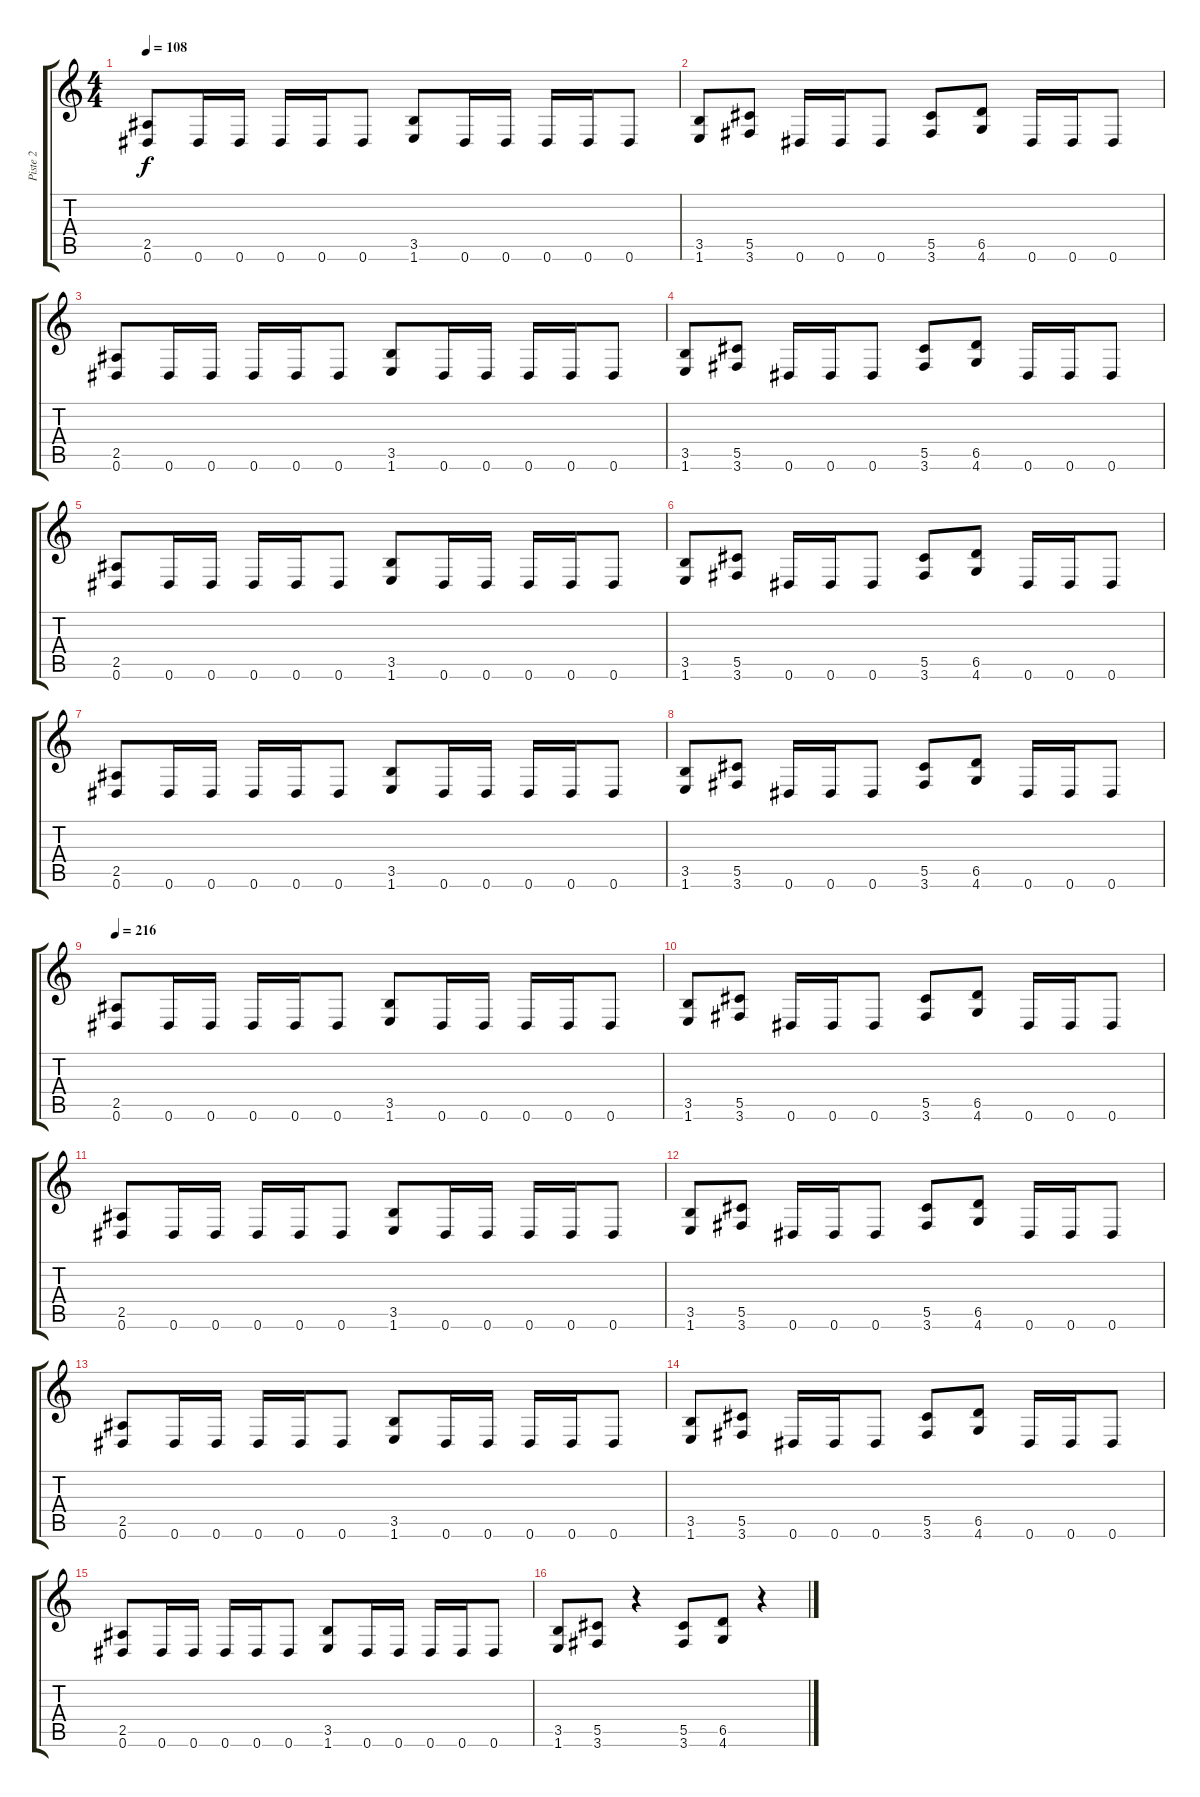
\track ("Piste 2" "Piste 2") {instrument distortionguitar}
\staff {score tabs}
\tuning (Eb4 Bb3 Gb3 Db3 Ab2 Eb2) {hide}
\ts (4 4)
\tempo 108
\clef g2
\ks c
(2.5 0.6).8{dy f} 0.6.16 0.6.16 0.6.16 0.6.16 0.6.8 (3.5 1.6).8 0.6.16 0.6.16 0.6.16 0.6.16 0.6.8 |
(3.5 1.6).8 (5.5 3.6).8 0.6.16 0.6.16 0.6.8 (5.5 3.6).8 (6.5 4.6).8 0.6.16 0.6.16 0.6.8 |
(2.5 0.6).8 0.6.16 0.6.16 0.6.16 0.6.16 0.6.8 (3.5 1.6).8 0.6.16 0.6.16 0.6.16 0.6.16 0.6.8 |
(3.5 1.6).8 (5.5 3.6).8 0.6.16 0.6.16 0.6.8 (5.5 3.6).8 (6.5 4.6).8 0.6.16 0.6.16 0.6.8 |
(2.5 0.6).8 0.6.16 0.6.16 0.6.16 0.6.16 0.6.8 (3.5 1.6).8 0.6.16 0.6.16 0.6.16 0.6.16 0.6.8 |
(3.5 1.6).8 (5.5 3.6).8 0.6.16 0.6.16 0.6.8 (5.5 3.6).8 (6.5 4.6).8 0.6.16 0.6.16 0.6.8 |
(2.5 0.6).8 0.6.16 0.6.16 0.6.16 0.6.16 0.6.8 (3.5 1.6).8 0.6.16 0.6.16 0.6.16 0.6.16 0.6.8 |
(3.5 1.6).8 (5.5 3.6).8 0.6.16 0.6.16 0.6.8 (5.5 3.6).8 (6.5 4.6).8 0.6.16 0.6.16 0.6.8 |
\tempo 216
(2.5 0.6).8 0.6.16 0.6.16 0.6.16 0.6.16 0.6.8 (3.5 1.6).8 0.6.16 0.6.16 0.6.16 0.6.16 0.6.8 |
(3.5 1.6).8 (5.5 3.6).8 0.6.16 0.6.16 0.6.8 (5.5 3.6).8 (6.5 4.6).8 0.6.16 0.6.16 0.6.8 |
(2.5 0.6).8 0.6.16 0.6.16 0.6.16 0.6.16 0.6.8 (3.5 1.6).8 0.6.16 0.6.16 0.6.16 0.6.16 0.6.8 |
(3.5 1.6).8 (5.5 3.6).8 0.6.16 0.6.16 0.6.8 (5.5 3.6).8 (6.5 4.6).8 0.6.16 0.6.16 0.6.8 |
(2.5 0.6).8 0.6.16 0.6.16 0.6.16 0.6.16 0.6.8 (3.5 1.6).8 0.6.16 0.6.16 0.6.16 0.6.16 0.6.8 |
(3.5 1.6).8 (5.5 3.6).8 0.6.16 0.6.16 0.6.8 (5.5 3.6).8 (6.5 4.6).8 0.6.16 0.6.16 0.6.8 |
(2.5 0.6).8 0.6.16 0.6.16 0.6.16 0.6.16 0.6.8 (3.5 1.6).8 0.6.16 0.6.16 0.6.16 0.6.16 0.6.8 |
(3.5 1.6).8 (5.5 3.6).8 r.4 (5.5 3.6).8 (6.5 4.6).8 r.4
